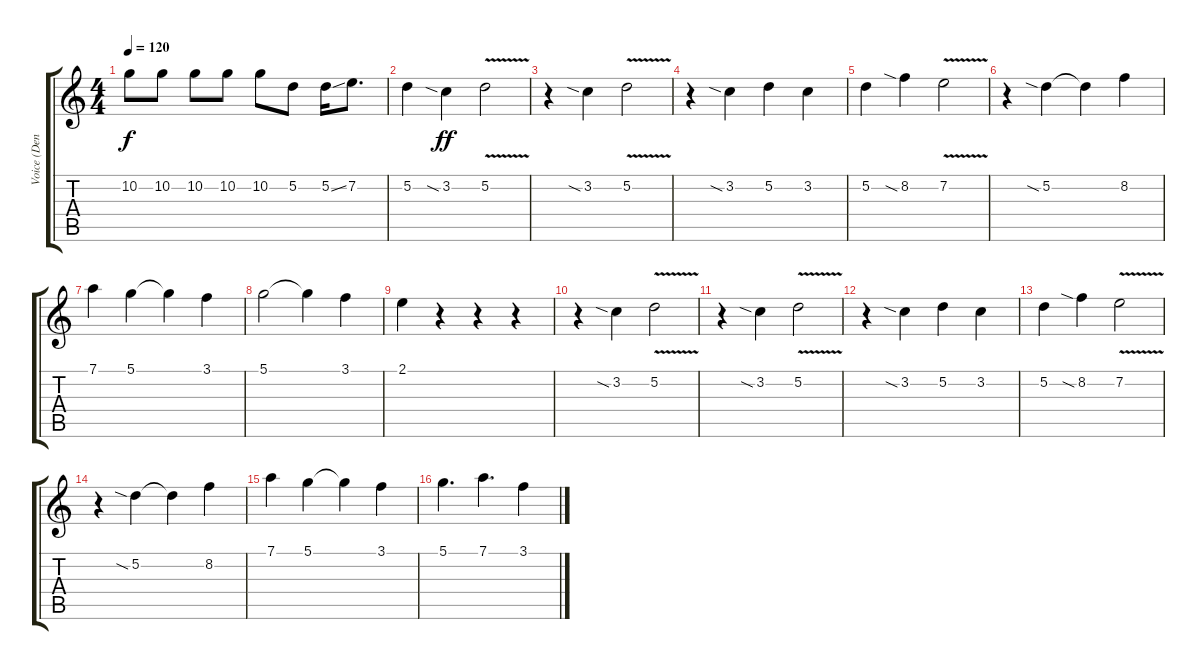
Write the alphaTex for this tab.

\track ("Voice (Denis)" "Voice (Den") {instrument overdrivenguitar}
\staff {score tabs}
\tuning (D4 A3 F3 C3 G2 C2) {hide}
\ts (4 4)
\tempo 120
\clef g2
\ks c
10.2.8{dy f} 10.2.8 10.2.8 10.2.8 10.2.8 5.2.8 5.2{ss}.16 7.2.8{d} |
5.2.4 3.2{sia}.4{dy ff} 5.2{v}.2 |
r.4 3.2{sia}.4 5.2{v}.2 |
r.4 3.2{sia}.4 5.2.4 3.2.4 |
5.2.4 8.2{sia}.4 7.2{v}.2 |
r.4 5.2{sia}.4 5.2{t}.4 8.2.4 |
7.1.4 5.1.4 5.1{t}.4 3.1.4 |
5.1.2 5.1{t}.4 3.1.4 |
2.1.4 r.4 r.4 r.4 |
r.4 3.2{sia}.4 5.2{v}.2 |
r.4 3.2{sia}.4 5.2{v}.2 |
r.4 3.2{sia}.4 5.2.4 3.2.4 |
5.2.4 8.2{sia}.4 7.2{v}.2 |
r.4 5.2{sia}.4 5.2{t}.4 8.2.4 |
7.1.4 5.1.4 5.1{t}.4 3.1.4 |
5.1.4{d} 7.1.4{d} 3.1.4
